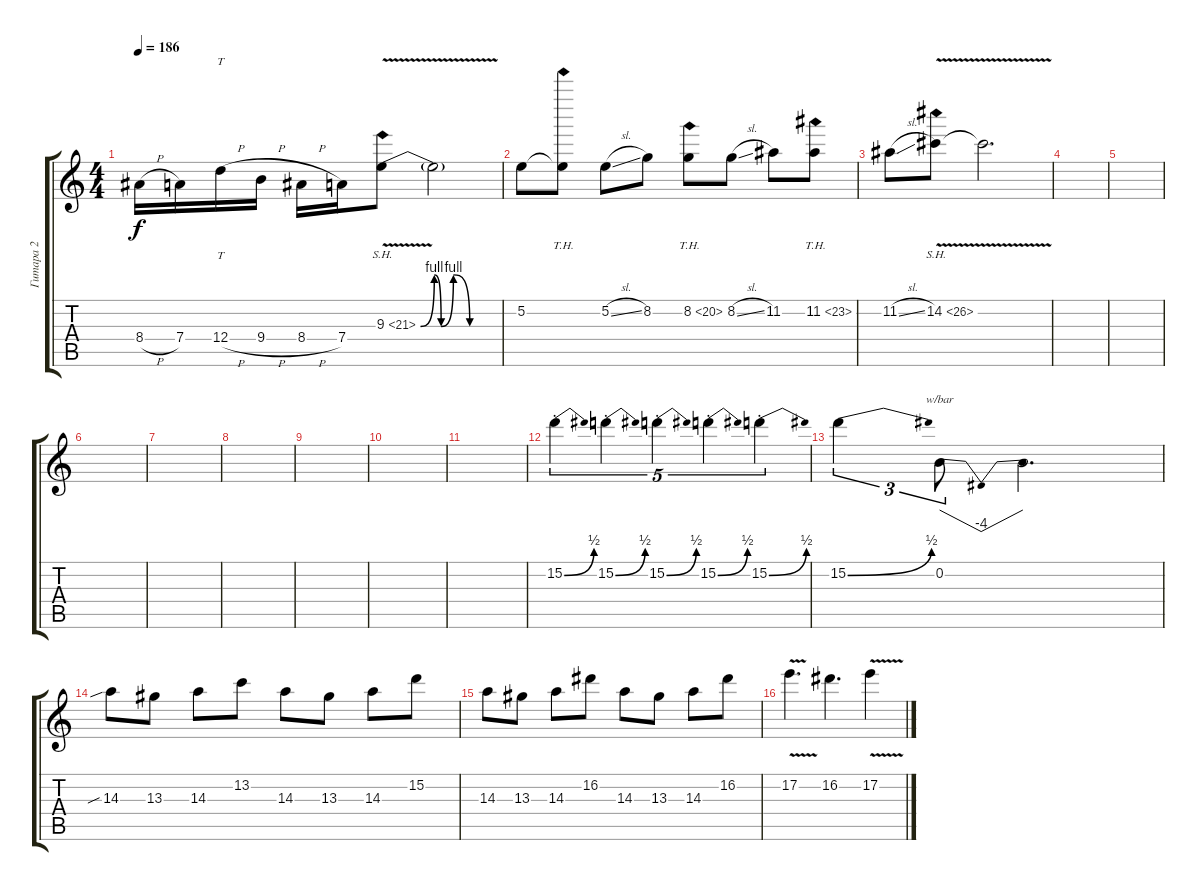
\track ("Гитара 2" "Гитара 2") {instrument distortionguitar}
\staff {score tabs}
\tuning (E4 B3 G3 D3 A2 E2) {hide}
\ts (4 4)
\tempo 186
\clef g2
\ks aminor
8.4{h}.16{dy f} 7.4.16 12.4{h}.16{tt} 9.4{h}.16 8.4{h}.16 7.4.16 9.3{be (custom 0 0 10 4 15 0 24 4 36 0 60 0) sh 12 v}.8 9.3{t}.2 |
5.2.8 5.2{th 17 t}.8 5.2{sl}.8 8.2.8 8.2{th 12}.8 8.2{sl}.8 11.2.8 11.2{th 12}.8 |
11.2{sl}.8 14.2{sh 12 v}.8 14.2{t}.2{d} |
|
|
|
|
|
|
|
|
15.2{be (bend 0 0 60 2) st}.4{tu (5 4)} 15.2{be (bend 0 0 60 2) st}.4{tu (5 4)} 15.2{be (bend 0 0 60 2) st}.4{tu (5 4)} 15.2{be (bend 0 0 60 2) st}.4{tu (5 4)} 15.2{be (bend 0 0 60 2) st}.4{tu (5 4)} |
15.2{be (bend 0 0 60 2)}.4{tu (3 2)} 0.2.8{tu (3 2) tbe (dip default 0 0 45 -16 55 -16 60 0)} 0.2{t}.2{d} |
14.3{sib}.8 13.3.8 14.3.8 13.2.8 14.3.8 13.3.8 14.3.8 15.2.8 |
14.3.8 13.3.8 14.3.8 16.2.8 14.3.8 13.3.8 14.3.8 16.2.8 |
17.2{v}.4{d} 16.2.4{d} 17.2{v}.4
